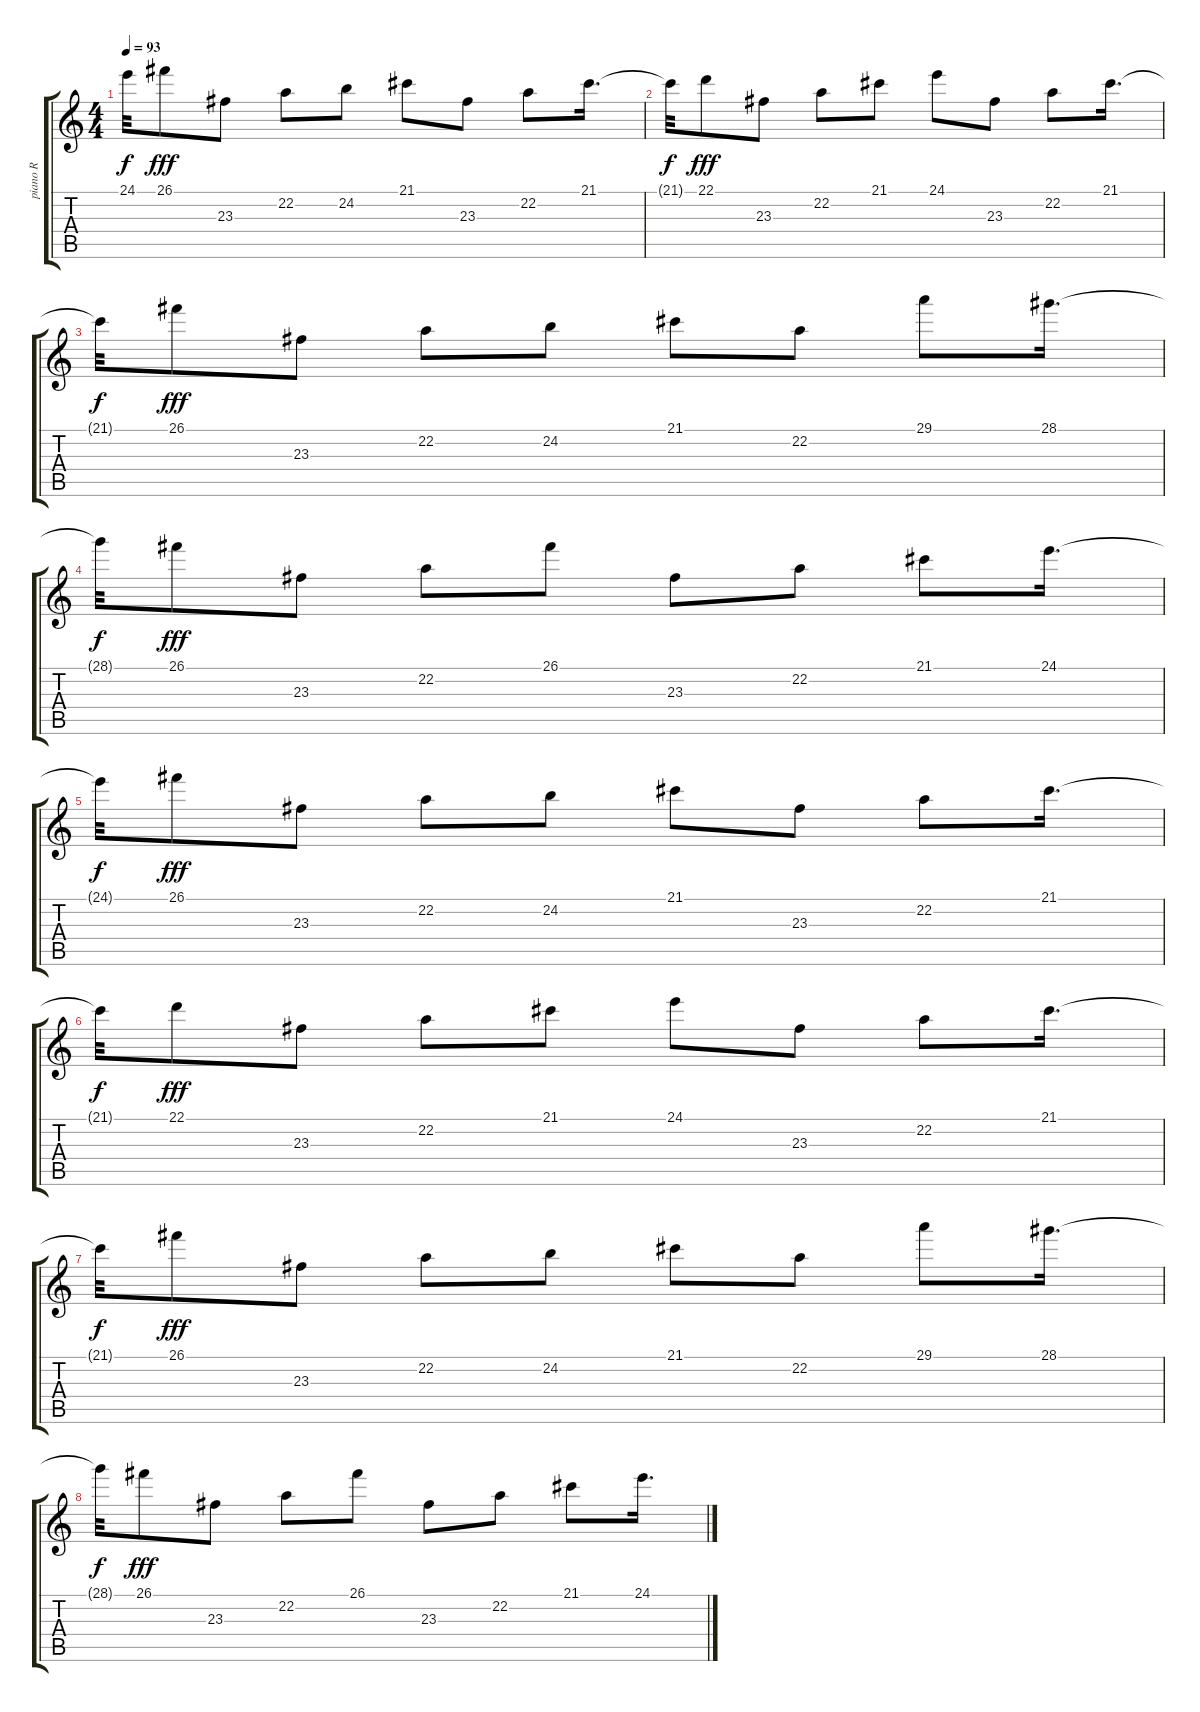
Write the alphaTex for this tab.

\track ("piano R" "piano R") {instrument acousticgrandpiano}
\staff {score tabs}
\tuning (E4 B3 G3 D3 A2 E2) {hide}
\ts (4 4)
\tempo 93
\clef g2
\ks c
24.1{t}.32{dy f} 26.1.8{dy fff} 23.3.8 22.2.8 24.2.8 21.1.8 23.3.8 22.2.8 21.1.16{d} |
21.1{t}.32{dy f} 22.1.8{dy fff} 23.3.8 22.2.8 21.1.8 24.1.8 23.3.8 22.2.8 21.1.16{d} |
21.1{t}.32{dy f} 26.1.8{dy fff} 23.3.8 22.2.8 24.2.8 21.1.8 22.2.8 29.1.8 28.1.16{d} |
28.1{t}.32{dy f} 26.1.8{dy fff} 23.3.8 22.2.8 26.1.8 23.3.8 22.2.8 21.1.8 24.1.16{d} |
24.1{t}.32{dy f} 26.1.8{dy fff} 23.3.8 22.2.8 24.2.8 21.1.8 23.3.8 22.2.8 21.1.16{d} |
21.1{t}.32{dy f} 22.1.8{dy fff} 23.3.8 22.2.8 21.1.8 24.1.8 23.3.8 22.2.8 21.1.16{d} |
21.1{t}.32{dy f} 26.1.8{dy fff} 23.3.8 22.2.8 24.2.8 21.1.8 22.2.8 29.1.8 28.1.16{d} |
28.1{t}.32{dy f} 26.1.8{dy fff} 23.3.8 22.2.8 26.1.8 23.3.8 22.2.8 21.1.8 24.1.16{d}
